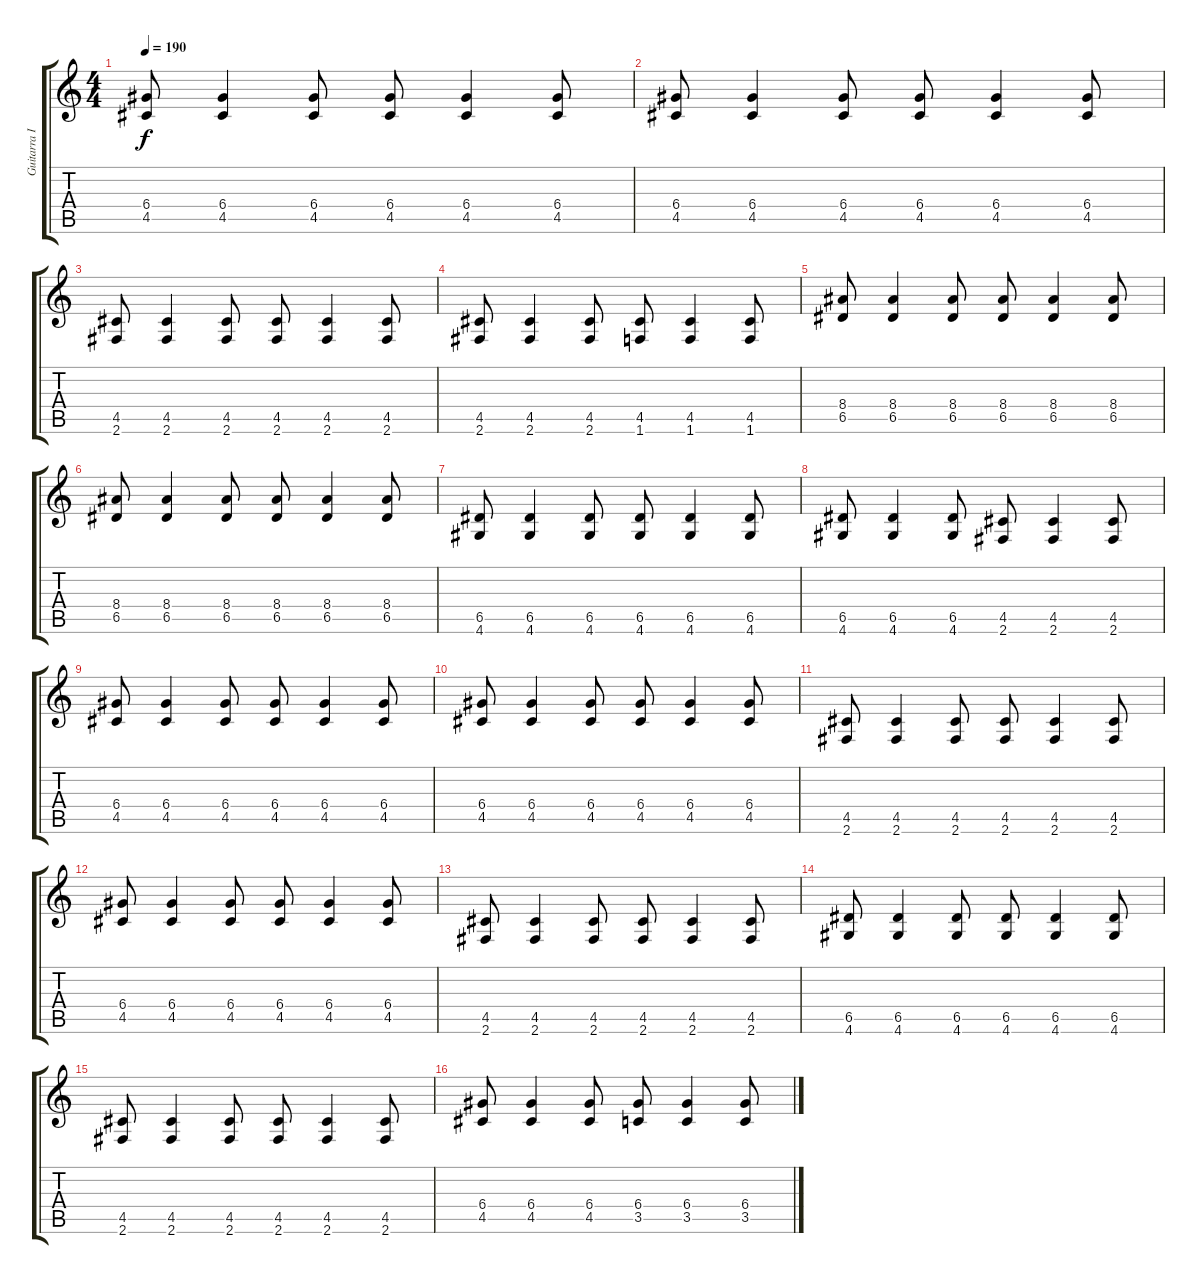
\track ("Guitarra II" "Guitarra I") {instrument distortionguitar}
\staff {score tabs}
\tuning (E4 B3 G3 D3 A2 E2) {hide}
\ts (4 4)
\tempo 190
\clef g2
\ks c
(6.4 4.5).8{dy f} (6.4 4.5).4 (6.4 4.5).8 (6.4 4.5).8 (6.4 4.5).4 (6.4 4.5).8 |
(6.4 4.5).8 (6.4 4.5).4 (6.4 4.5).8 (6.4 4.5).8 (6.4 4.5).4 (6.4 4.5).8 |
(4.5 2.6).8 (4.5 2.6).4 (4.5 2.6).8 (4.5 2.6).8 (4.5 2.6).4 (4.5 2.6).8 |
(4.5 2.6).8 (4.5 2.6).4 (4.5 2.6).8 (4.5 1.6).8 (4.5 1.6).4 (4.5 1.6).8 |
(8.4 6.5).8 (8.4 6.5).4 (8.4 6.5).8 (8.4 6.5).8 (8.4 6.5).4 (8.4 6.5).8 |
(8.4 6.5).8 (8.4 6.5).4 (8.4 6.5).8 (8.4 6.5).8 (8.4 6.5).4 (8.4 6.5).8 |
(6.5 4.6).8 (6.5 4.6).4 (6.5 4.6).8 (6.5 4.6).8 (6.5 4.6).4 (6.5 4.6).8 |
(6.5 4.6).8 (6.5 4.6).4 (6.5 4.6).8 (4.5 2.6).8 (4.5 2.6).4 (4.5 2.6).8 |
(6.4 4.5).8 (6.4 4.5).4 (6.4 4.5).8 (6.4 4.5).8 (6.4 4.5).4 (6.4 4.5).8 |
(6.4 4.5).8 (6.4 4.5).4 (6.4 4.5).8 (6.4 4.5).8 (6.4 4.5).4 (6.4 4.5).8 |
(4.5 2.6).8 (4.5 2.6).4 (4.5 2.6).8 (4.5 2.6).8 (4.5 2.6).4 (4.5 2.6).8 |
(6.4 4.5).8 (6.4 4.5).4 (6.4 4.5).8 (6.4 4.5).8 (6.4 4.5).4 (6.4 4.5).8 |
(4.5 2.6).8 (4.5 2.6).4 (4.5 2.6).8 (4.5 2.6).8 (4.5 2.6).4 (4.5 2.6).8 |
(6.5 4.6).8 (6.5 4.6).4 (6.5 4.6).8 (6.5 4.6).8 (6.5 4.6).4 (6.5 4.6).8 |
(4.5 2.6).8 (4.5 2.6).4 (4.5 2.6).8 (4.5 2.6).8 (4.5 2.6).4 (4.5 2.6).8 |
(6.4 4.5).8 (6.4 4.5).4 (6.4 4.5).8 (6.4 3.5).8 (6.4 3.5).4 (6.4 3.5).8
